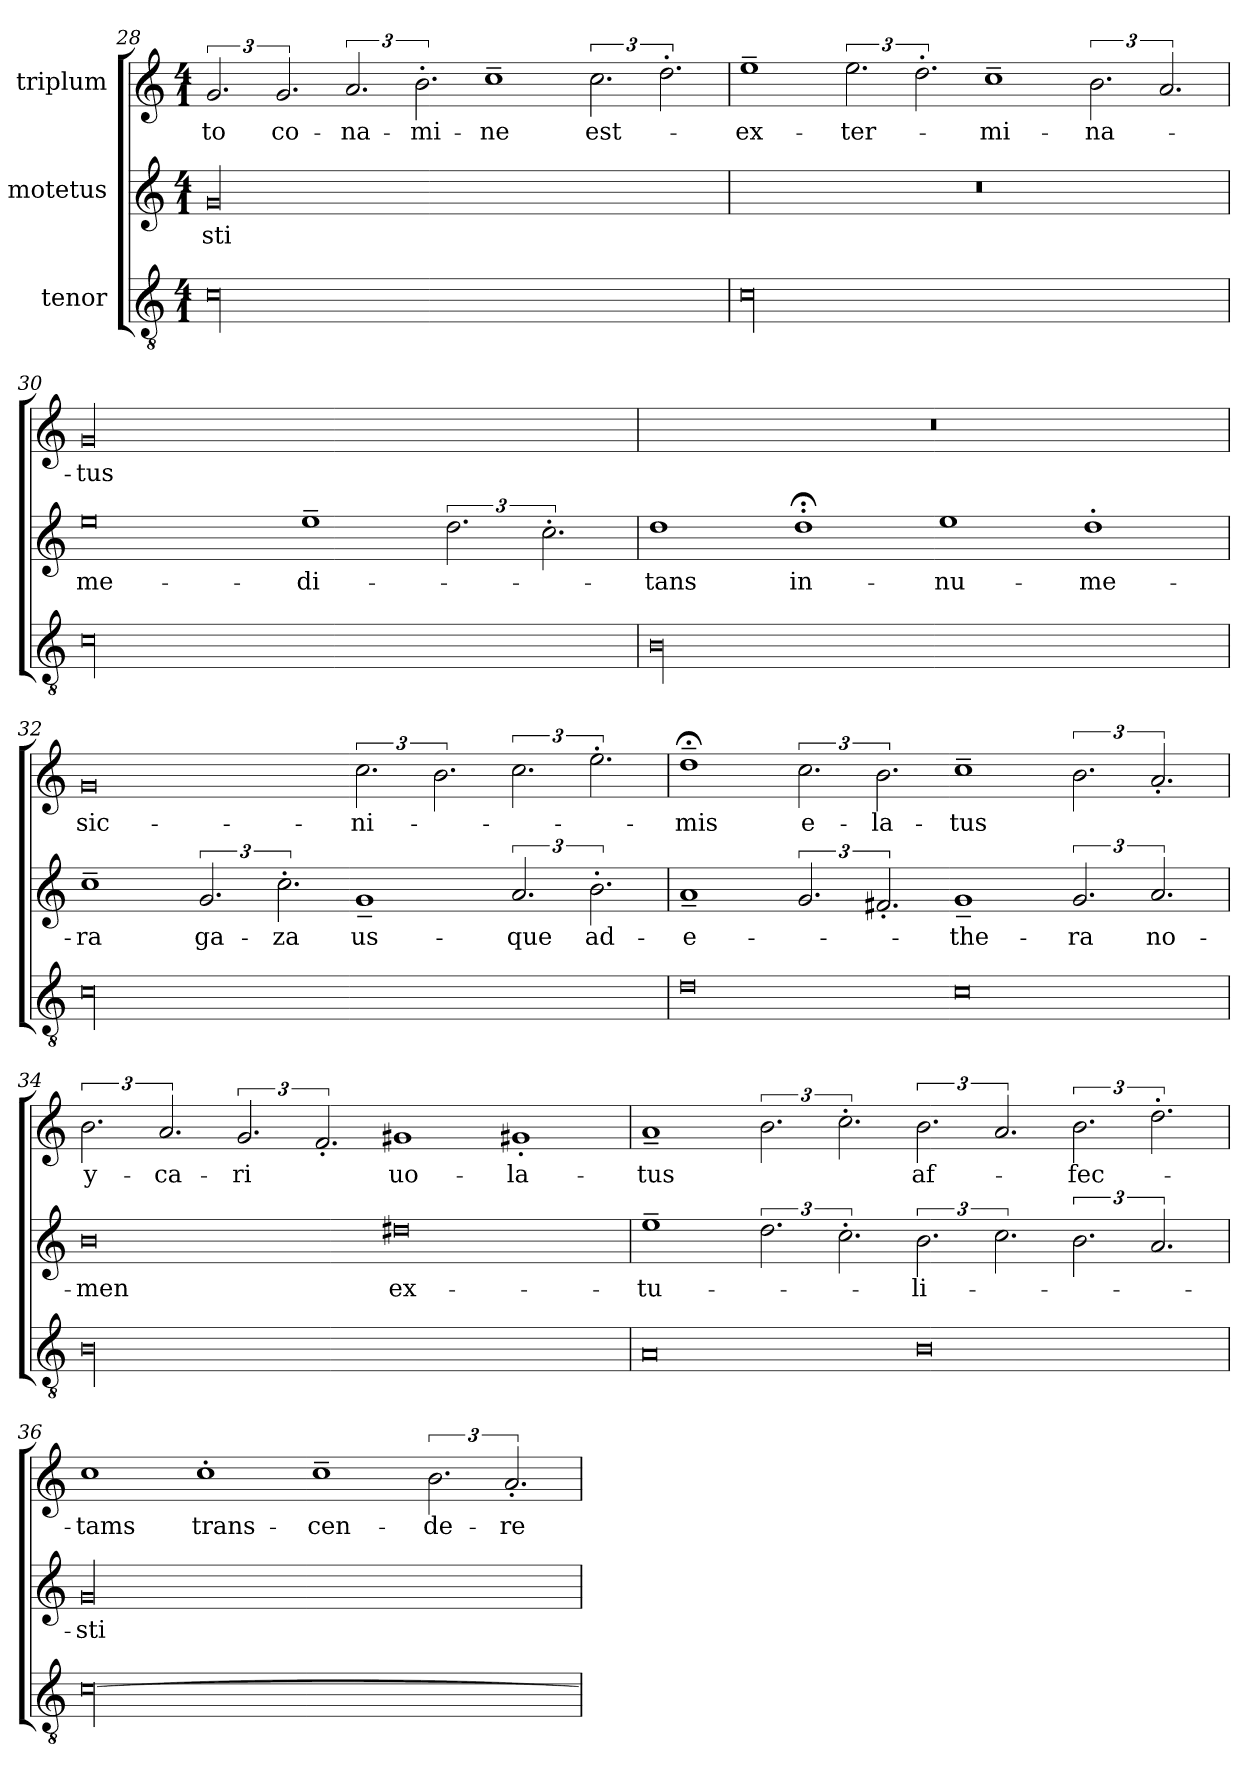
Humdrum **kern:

**kern	**kern	**text	**kern	**text
*part3	*part2	*part2	*part1	*part1
*staff3	*staff2	*staff2	*staff1	*staff1
*I"tenor	*I"motetus	*	*I"triplum	*
*clefGv2	*clefG2	*	*clefG2	*
*k[]	*k[]	*	*k[]	*
*C:	*C:	*	*C:	*
*M4/1	*M4/1	*	*M4/1	*
=28	=28	=28	=28	=28
00c\	00g/	-sti	3.g/	-to
.	.	.	3.g/	co-
.	.	.	3.a/	-na-
.	.	.	3.b'\	-mi-
.	.	.	1cc~\	-ne
.	.	.	3.cc\	est-
.	.	.	3.dd'\	.
=29	=29	=29	=29	=29
00c\	00r	.	1ee~\	ex-
.	.	.	3.ee\	-ter-
.	.	.	3.dd'\	.
.	.	.	1cc~\	-mi-
.	.	.	3.b\	-na-
.	.	.	3.a/	.
=30	=30	=30	=30	=30
00c\	0ee\	me-	00g/	-tus
.	1ee~\	di-	.	.
.	3.dd\	.	.	.
.	3.cc'\	.	.	.
=31	=31	=31	=31	=31
00B\	1dd\	-tans	00r	.
.	1dd;<'\	in-	.	.
.	1ee\	-nu-	.	.
.	1dd'\	-me-	.	.
=32	=32	=32	=32	=32
00c\	1cc~\	-ra	0g/	sic-
.	3.g/	ga-	.	.
.	3.cc'\	-za	.	.
.	1g~/	us-	3.cc\	ni-
.	.	.	3.b\	.
.	3.a/	-que	3.cc\	.
.	3.b'\	ad-	3.ee'\	.
!!LO:PB:g=z
=33	=33	=33	=33	=33
0d\	1a~/	e-	1dd;<~\	-mis
.	3.g/	.	3.cc\	e-
.	3.f#X'/	.	3.b\	-la-
0c\	1g~/	-the-	1cc~\	-tus
.	3.g/	-ra	3.b\	.
.	3.a/	no-	3.a'/	.
=34	=34	=34	=34	=34
00B\	0b\	-men	3.b\	y-
.	.	.	3.a/	-ca-
.	.	.	3.g/	-ri
.	.	.	3.f'/	.
.	0dd#X\	ex-	1g#X/	uo-
.	.	.	1g#X'/	-la-
=35	=35	=35	=35	=35
0A/	1ee~\	-tu-	1a~/	-tus
.	3.dd\	.	3.b\	.
.	3.cc'\	.	3.cc'\	.
0B\	3.b\	-li-	3.b\	af-
.	3.cc\	.	3.a/	.
.	3.b\	.	3.b\	-fec-
.	3.a/	.	3.dd'\	.
=36	=36	=36	=36	=36
[00c\	00g/	-sti	1cc\	-tams
.	.	.	1cc'\	trans-
.	.	.	1cc~\	-cen-
.	.	.	3.b\	-de-
.	.	.	3.a'/	-re
=	=	=	=	=
*-	*-	*-	*-	*-
